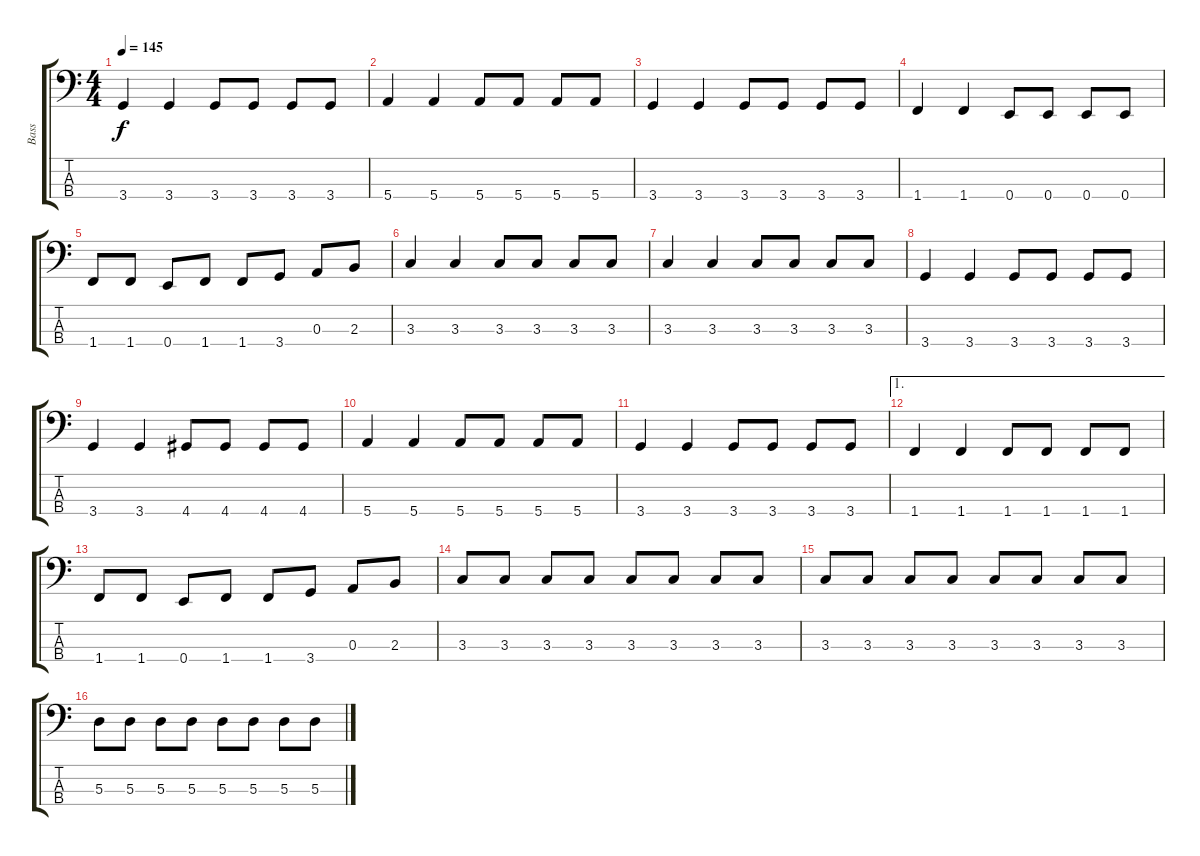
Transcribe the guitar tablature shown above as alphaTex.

\track ("Bass" "Bass") {instrument electricbasspick}
\staff {score tabs}
\tuning (G2 D2 A1 E1) {hide}
\ts (4 4)
\tempo 145
\clef f4
\ks c
3.4.4{dy f} 3.4.4 3.4.8 3.4.8 3.4.8 3.4.8 |
5.4.4 5.4.4 5.4.8 5.4.8 5.4.8 5.4.8 |
3.4.4 3.4.4 3.4.8 3.4.8 3.4.8 3.4.8 |
1.4.4 1.4.4 0.4.8 0.4.8 0.4.8 0.4.8 |
1.4.8 1.4.8 0.4.8 1.4.8 1.4.8 3.4.8 0.3.8 2.3.8 |
3.3.4 3.3.4 3.3.8 3.3.8 3.3.8 3.3.8 |
3.3.4 3.3.4 3.3.8 3.3.8 3.3.8 3.3.8 |
3.4.4 3.4.4 3.4.8 3.4.8 3.4.8 3.4.8 |
3.4.4 3.4.4 4.4.8 4.4.8 4.4.8 4.4.8 |
5.4.4 5.4.4 5.4.8 5.4.8 5.4.8 5.4.8 |
3.4.4 3.4.4 3.4.8 3.4.8 3.4.8 3.4.8 |
\ae 1
1.4.4 1.4.4 1.4.8 1.4.8 1.4.8 1.4.8 |
1.4.8 1.4.8 0.4.8 1.4.8 1.4.8 3.4.8 0.3.8 2.3.8 |
3.3.8 3.3.8 3.3.8 3.3.8 3.3.8 3.3.8 3.3.8 3.3.8 |
3.3.8 3.3.8 3.3.8 3.3.8 3.3.8 3.3.8 3.3.8 3.3.8 |
5.3.8 5.3.8 5.3.8 5.3.8 5.3.8 5.3.8 5.3.8 5.3.8
